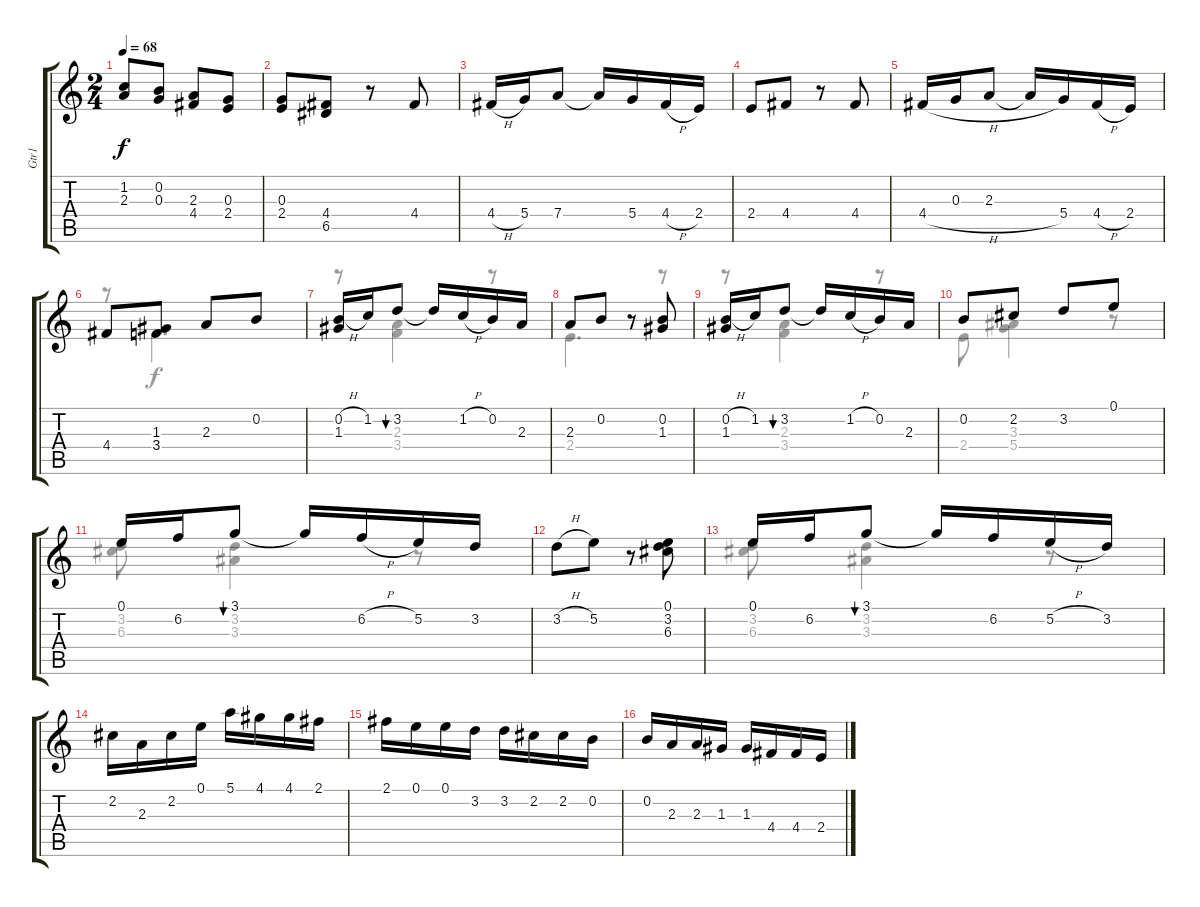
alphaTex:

\track ("Gtr1" "Gtr1") {mute instrument acousticguitarnylon}
\staff {score tabs}
\tuning (E4 B3 G3 D3 A2 E2) {hide}
\voice
\ts (2 4)
\tempo 68
\clef g2
\ks c
(1.2 2.3).8{dy f} (0.2 0.3).8 (2.3 4.4).8 (0.3 2.4).8 |
(0.3 2.4).8 (4.4 6.5).8 r.8 4.4.8 |
4.4{h}.16 5.4.16 7.4.8 7.4{t}.16 5.4.16 4.4{h}.16 2.4.16 |
2.4.8 4.4.8 r.8 4.4.8 |
4.4{h}.16 0.3.16 2.3.8 2.3{t}.16 5.4.16 4.4{h}.16 2.4.16 |
4.4.8 (1.3 3.4).8 2.3.8 0.2.8 |
(0.2{h} 1.3).16 1.2.16 3.2.8{bu 60} 3.2{t}.16 1.2{h}.16 0.2.16 2.3.16 |
2.3.8 0.2.8 r.8 (0.2 1.3).8 |
(0.2{h} 1.3).16 1.2.16 3.2.8{bu 60} 3.2{t}.16 1.2{h}.16 0.2.16 2.3.16 |
0.2.8 2.2.8 3.2.8 0.1.8 |
0.1.16 6.2.16 3.1.8{bu 60} 3.1{t}.16 6.2{h}.16 5.2.16 3.2.16 |
3.2{h}.8 5.2.8 r.8 (0.1 3.2 6.3).8 |
0.1.16 6.2.16 3.1.8{bu 60} 3.1{t}.16 6.2.16 5.2{h}.16 3.2.16 |
2.2.16 2.3.16 2.2.16 0.1.16 5.1.16 4.1.16 4.1.16 2.1.16 |
2.1.16 0.1.16 0.1.16 3.2.16 3.2.16 2.2.16 2.2.16 0.2.16 |
0.2.16 2.3.16 2.3.16 1.3.16 1.3.16 4.4.16 4.4.16 2.4.16
\voice
\clef g2
\ottava regular
\simile none
\ks c
|
|
|
|
|
r.8 3.4.4{d} |
r.8 (2.3 3.4).4 r.8 |
2.4.4{d} r.8 |
r.8 (2.3 3.4).4 r.8 |
2.4.8 (3.3 5.4).4 r.8 |
(3.2 6.3).8 (3.2 3.3).4 r.8 |
|
(3.2 6.3).8 (3.2 3.3).4 r.8 |
|
|
